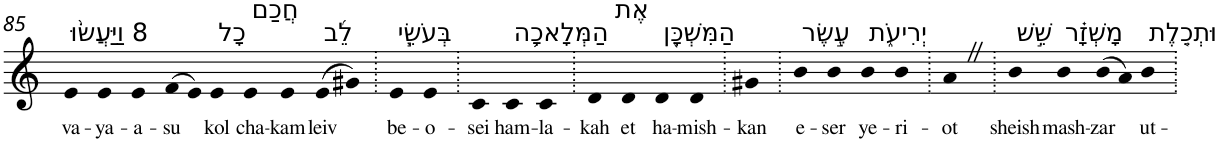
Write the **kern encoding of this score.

**kern	**text
*part1	*part1
*staff1	*staff1
*I"Piano	*
*I'Pno	*
!!LO:PB:g=z
*clefG2	*
*k[]	*
=85	=85
!LO:TX:a:t=8 וַיַּעֲשׂ֨וּ	!
!	!LO:LY:b
4e	va-
!	!LO:LY:b
4e	-ya-
!	!LO:LY:b
4e	-a-
!	!LO:LY:b
(>8f	-su
8e)	.
!LO:TX:a:t=כָל	!
!	!LO:LY:b
4e	kol
!LO:TX:a:t=חֲכַם	!
!	!LO:LY:b
4e	cha-
!	!LO:LY:b
4e	-kam
!LO:TX:a:t=לֵ֜ב	!
!	!LO:LY:b
(>8e	leiv
8g#X)	.
=86.	=86.
!LO:TX:a:t=בְּעֹשֵׂ֧י	!
!	!LO:LY:b
4e	be-
!	!LO:LY:b
4e	-o-
=87.	=87.
!	!LO:LY:b
4c	-sei
!LO:TX:a:t=הַמְּלָאכָ֛ה	!
!	!LO:LY:b
4c	ham-
!	!LO:LY:b
4c	-la-
=88.	=88.
!	!LO:LY:b
4d	-kah
!LO:TX:a:t=אֶת	!
!	!LO:LY:b
4d	et
!LO:TX:a:t=הַמִּשְׁכָּ֖ן	!
!	!LO:LY:b
4d	ha-
!	!LO:LY:b
4d	-mish-
=89.	=89.
!	!LO:LY:b
4g#X	-kan
=90.	=90.
!LO:TX:a:t=עֶ֣שֶׂר	!
!	!LO:LY:b
4b	e-
!	!LO:LY:b
4b	-ser
!LO:TX:a:t=יְרִיעֹ֑ת	!
!	!LO:LY:b
4b	ye-
!	!LO:LY:b
4b	-ri-
=91.	=91.
!	!LO:LY:b
4aZ	-ot
=92.	=92.
!LO:TX:a:t=שֵׁ֣שׁ	!
!	!LO:LY:b
4b	sheish
!LO:TX:a:t=מָשְׁזָ֗ר	!
!	!LO:LY:b
4b	mash-
!	!LO:LY:b
(>8b	-zar
8a)	.
!LO:TX:a:t=וּתְכֵ֤לֶת	!
!	!LO:LY:b
4b	ut-
=.	=.
*-	*-
